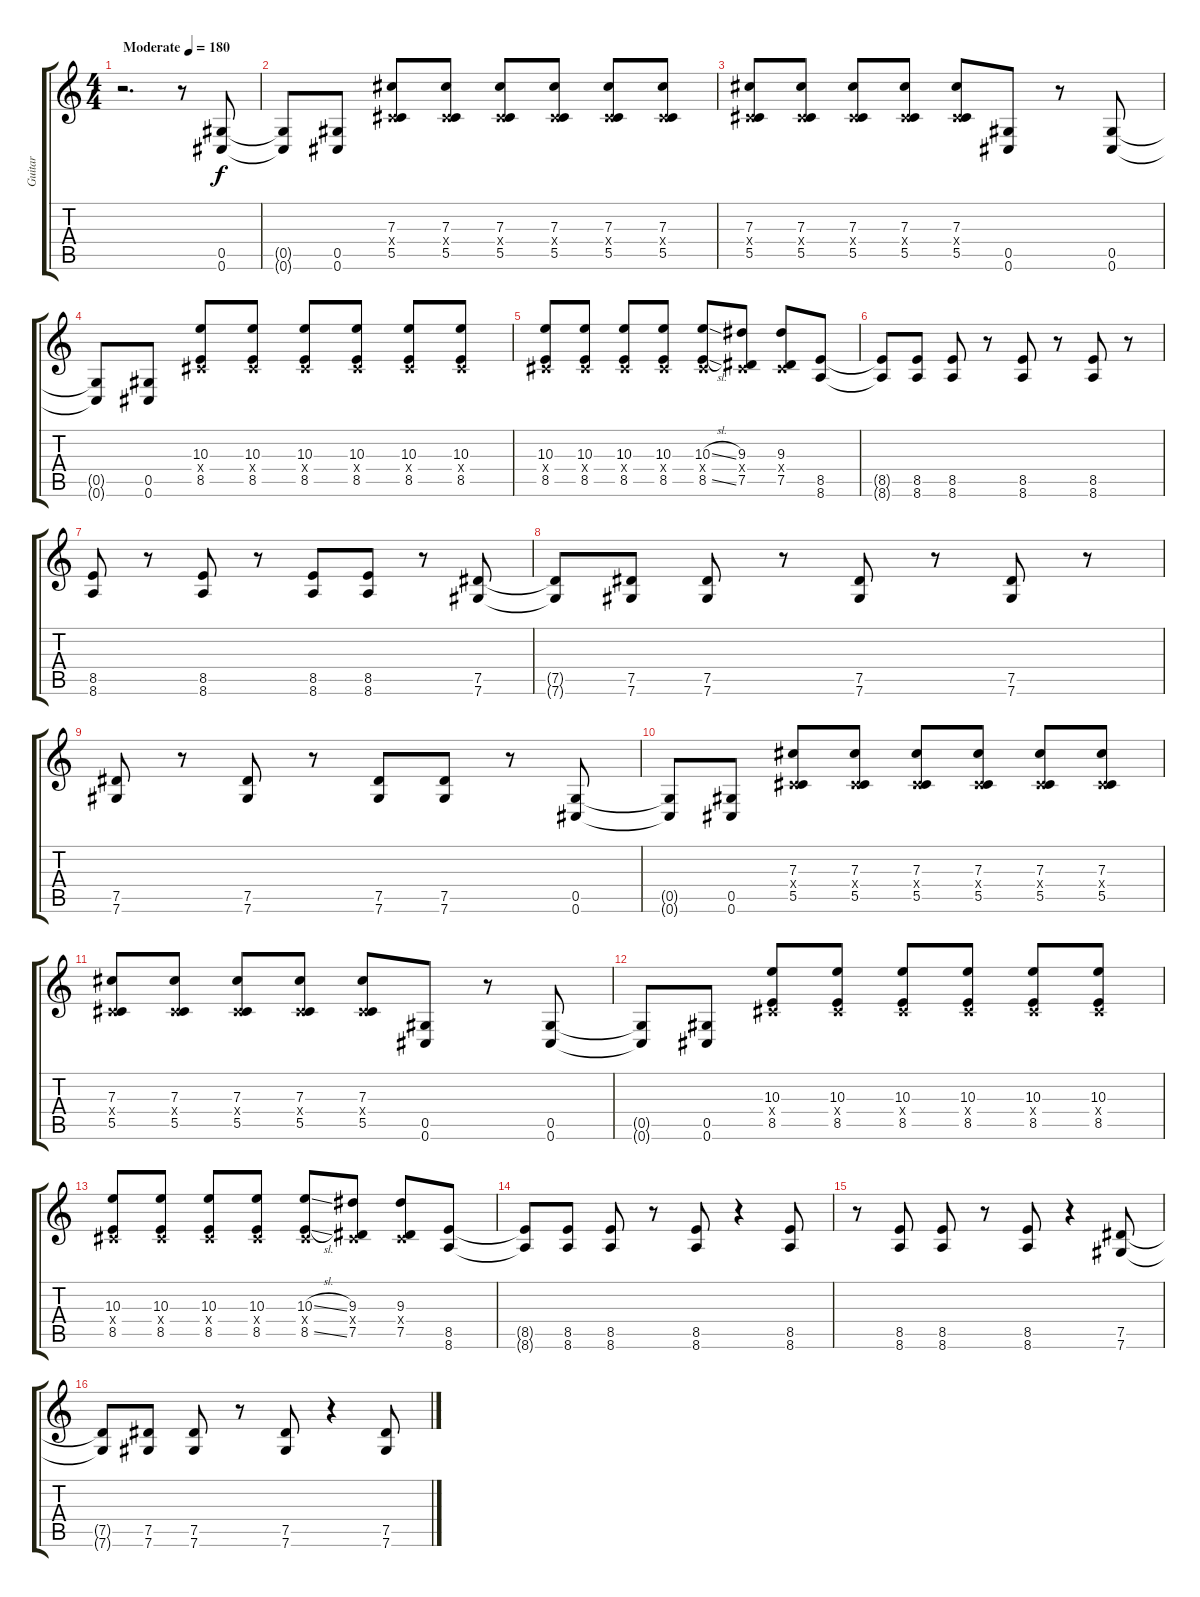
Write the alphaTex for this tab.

\track ("Guitar" "Guitar") {instrument distortionguitar}
\staff {score tabs}
\tuning (Eb4 Bb3 Gb3 Db3 Ab2 Db2) {hide}
\ts (4 4)
\tempo (180 "Moderate")
\clef g2
\ks c
r.2{d dy f instrument distortionguitar} r.8 (0.5 0.6).8 |
(0.5{t} 0.6{t}).8 (0.5 0.6).8 (7.3 0.4{x} 5.5).8 (7.3 0.4{x} 5.5).8 (7.3 0.4{x} 5.5).8 (7.3 0.4{x} 5.5).8 (7.3 0.4{x} 5.5).8 (7.3 0.4{x} 5.5).8 |
(7.3 0.4{x} 5.5).8 (7.3 0.4{x} 5.5).8 (7.3 0.4{x} 5.5).8 (7.3 0.4{x} 5.5).8 (7.3 0.4{x} 5.5).8 (0.5 0.6).8 r.8 (0.5 0.6).8 |
(0.5{t} 0.6{t}).8 (0.5 0.6).8 (10.3 0.4{x} 8.5).8 (10.3 0.4{x} 8.5).8 (10.3 0.4{x} 8.5).8 (10.3 0.4{x} 8.5).8 (10.3 0.4{x} 8.5).8 (10.3 0.4{x} 8.5).8 |
(10.3 0.4{x} 8.5).8 (10.3 0.4{x} 8.5).8 (10.3 0.4{x} 8.5).8 (10.3 0.4{x} 8.5).8 (10.3{sl} 0.4{x} 8.5{sl}).8 (9.3 0.4{x} 7.5).8 (9.3 0.4{x} 7.5).8 (8.5 8.6).8 |
(8.5{t} 8.6{t}).8 (8.5 8.6).8 (8.5 8.6).8 r.8 (8.5 8.6).8 r.8 (8.5 8.6).8 r.8 |
(8.5 8.6).8 r.8 (8.5 8.6).8 r.8 (8.5 8.6).8 (8.5 8.6).8 r.8 (7.5 7.6).8 |
(7.5{t} 7.6{t}).8 (7.5 7.6).8 (7.5 7.6).8 r.8 (7.5 7.6).8 r.8 (7.5 7.6).8 r.8 |
(7.5 7.6).8 r.8 (7.5 7.6).8 r.8 (7.5 7.6).8 (7.5 7.6).8 r.8 (0.5 0.6).8 |
(0.5{t} 0.6{t}).8 (0.5 0.6).8 (7.3 0.4{x} 5.5).8 (7.3 0.4{x} 5.5).8 (7.3 0.4{x} 5.5).8 (7.3 0.4{x} 5.5).8 (7.3 0.4{x} 5.5).8 (7.3 0.4{x} 5.5).8 |
(7.3 0.4{x} 5.5).8 (7.3 0.4{x} 5.5).8 (7.3 0.4{x} 5.5).8 (7.3 0.4{x} 5.5).8 (7.3 0.4{x} 5.5).8 (0.5 0.6).8 r.8 (0.5 0.6).8 |
(0.5{t} 0.6{t}).8 (0.5 0.6).8 (10.3 0.4{x} 8.5).8 (10.3 0.4{x} 8.5).8 (10.3 0.4{x} 8.5).8 (10.3 0.4{x} 8.5).8 (10.3 0.4{x} 8.5).8 (10.3 0.4{x} 8.5).8 |
(10.3 0.4{x} 8.5).8 (10.3 0.4{x} 8.5).8 (10.3 0.4{x} 8.5).8 (10.3 0.4{x} 8.5).8 (10.3{sl} 0.4{x} 8.5{sl}).8 (9.3 0.4{x} 7.5).8 (9.3 0.4{x} 7.5).8 (8.5 8.6).8 |
(8.5{t} 8.6{t}).8 (8.5 8.6).8 (8.5 8.6).8 r.8 (8.5 8.6).8 r.4 (8.5 8.6).8 |
r.8 (8.5 8.6).8 (8.5 8.6).8 r.8 (8.5 8.6).8 r.4 (7.5 7.6).8 |
(7.5{t} 7.6{t}).8 (7.5 7.6).8 (7.5 7.6).8 r.8 (7.5 7.6).8 r.4 (7.5 7.6).8
